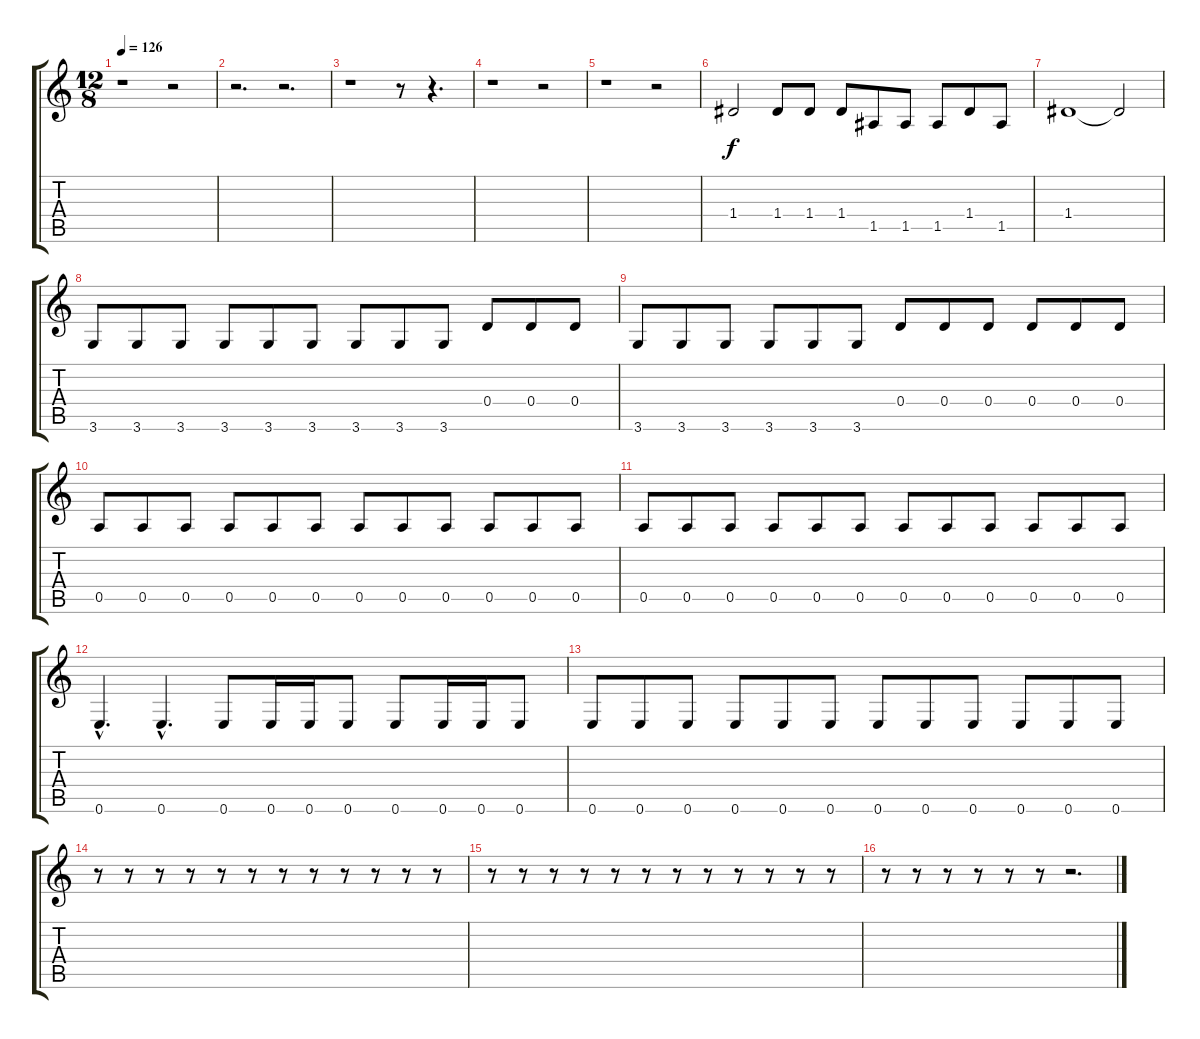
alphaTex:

\track "" {instrument electricbasspick}
\staff {score tabs}
\tuning (E4 B3 G3 D3 A2 E2) {hide}
\ts (12 8)
\tempo 126
\clef g2
\ks c
r.1{dy f} r.2 |
r.2{d} r.2{d} |
r.1 r.8 r.4{d} |
r.1 r.2 |
r.1 r.2 |
1.4.2 1.4.8 1.4.8 1.4.8 1.5.8 1.5.8 1.5.8 1.4.8 1.5.8 |
1.4.1 1.4{t}.2 |
3.6.8 3.6.8 3.6.8 3.6.8 3.6.8 3.6.8 3.6.8 3.6.8 3.6.8 0.4.8 0.4.8 0.4.8 |
3.6.8 3.6.8 3.6.8 3.6.8 3.6.8 3.6.8 0.4.8 0.4.8 0.4.8 0.4.8 0.4.8 0.4.8 |
0.5.8 0.5.8 0.5.8 0.5.8 0.5.8 0.5.8 0.5.8 0.5.8 0.5.8 0.5.8 0.5.8 0.5.8 |
0.5.8 0.5.8 0.5.8 0.5.8 0.5.8 0.5.8 0.5.8 0.5.8 0.5.8 0.5.8 0.5.8 0.5.8 |
0.6{hac}.4{d} 0.6{hac}.4{d} 0.6.8 0.6.16 0.6.16 0.6.8 0.6.8 0.6.16 0.6.16 0.6.8 |
0.6.8 0.6.8 0.6.8 0.6.8 0.6.8 0.6.8 0.6.8 0.6.8 0.6.8 0.6.8 0.6.8 0.6.8 |
r.8 r.8 r.8 r.8 r.8 r.8 r.8 r.8 r.8 r.8 r.8 r.8 |
r.8 r.8 r.8 r.8 r.8 r.8 r.8 r.8 r.8 r.8 r.8 r.8 |
r.8 r.8 r.8 r.8 r.8 r.8 r.2{d}
